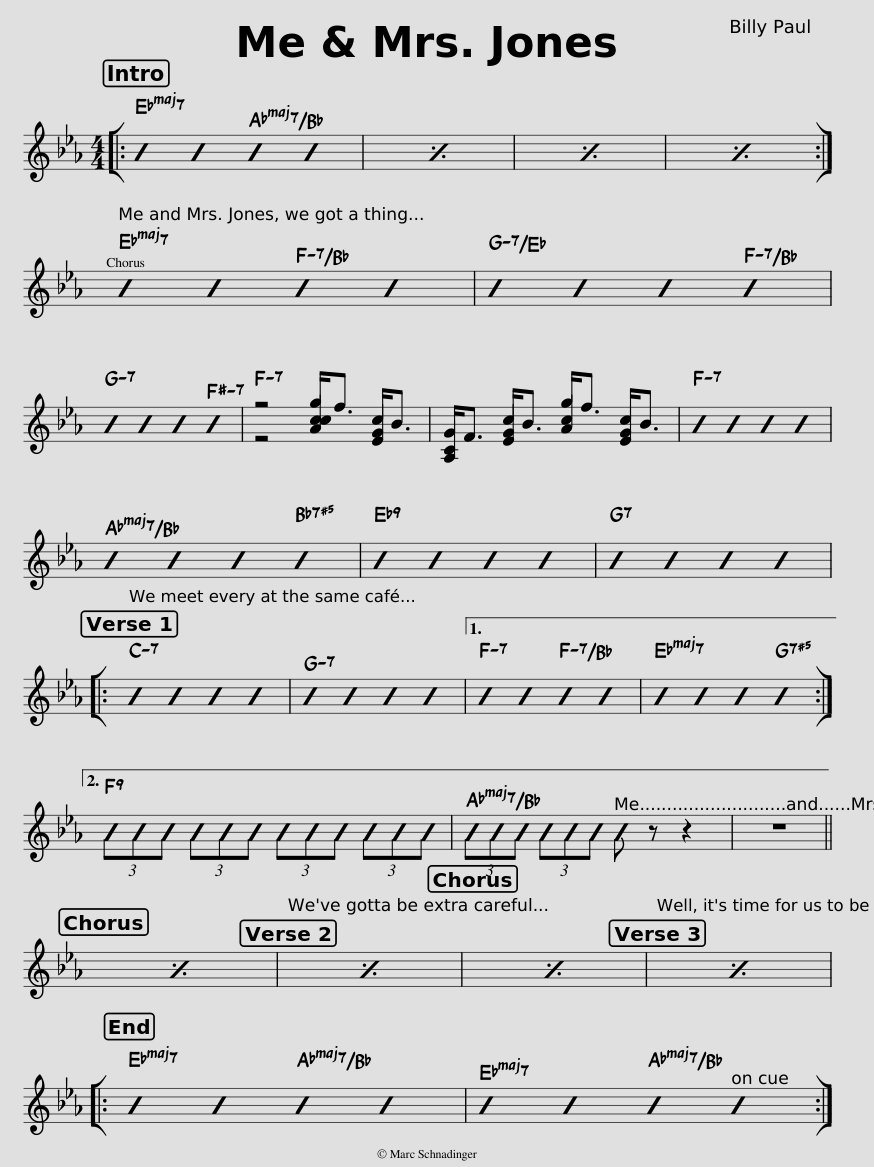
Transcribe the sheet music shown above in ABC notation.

X:1
%%score ( 1 2 )
L:1/8
M:4/4
I:linebreak $
K:Eb
U:s=!stemless!
V:1 treble
V:2 treble
V:1
|: sB2 sB2 sB2 sB2 | x8 | x8 | x8 :|$ !Chorus!sB2 sB2 sB2 sB2 | %5
 sB2 sB2 sB2 sB2 |$ sB2 sB2 sB2 sB2 | z4 [Acc]2 [EG]2 | [A,C]2 [EG]2 [Ac]2 [EG]2 | sB2 sB2 sB2 sB2 |$ %10
 sB2 sB2 sB2 sB2 | sB2 sB2 sB2 sB2 | sB2 sB2 sB2 sB2 |:$ sB2 sB2 sB2 sB2 | sB2 sB2 sB2 sB2 |1 %15
 sB2 sB2 sB2 sB2 || sB2 sB2 sB2 sB2 :|2$ (3BBB (3BBB (3BBB (3BBB || (3BBB (3BBB B z z2 | z8 ||$ %20
 x8 | x8 | x8 | x8 |:$ sB2 sB2 sB2 sB2 | %25
 sB2 sB2 sB2 sB2 :| %26
V:2
|: x8 | x8 | x8 | x8 :|$ x8 | %5
 x8 |$ x8 | z4 g<f c<B | G<F c<B g<f c<B | x8 |$ %10
 x8 | x8 | x8 |:$ x8 | x8 |1 %15
 x8 || x8 :|2$ x8 || x8 | x8 ||$ %20
 x8 | x8 | x8 | x8 |:$ x8 | %25
 x8 :| %26
